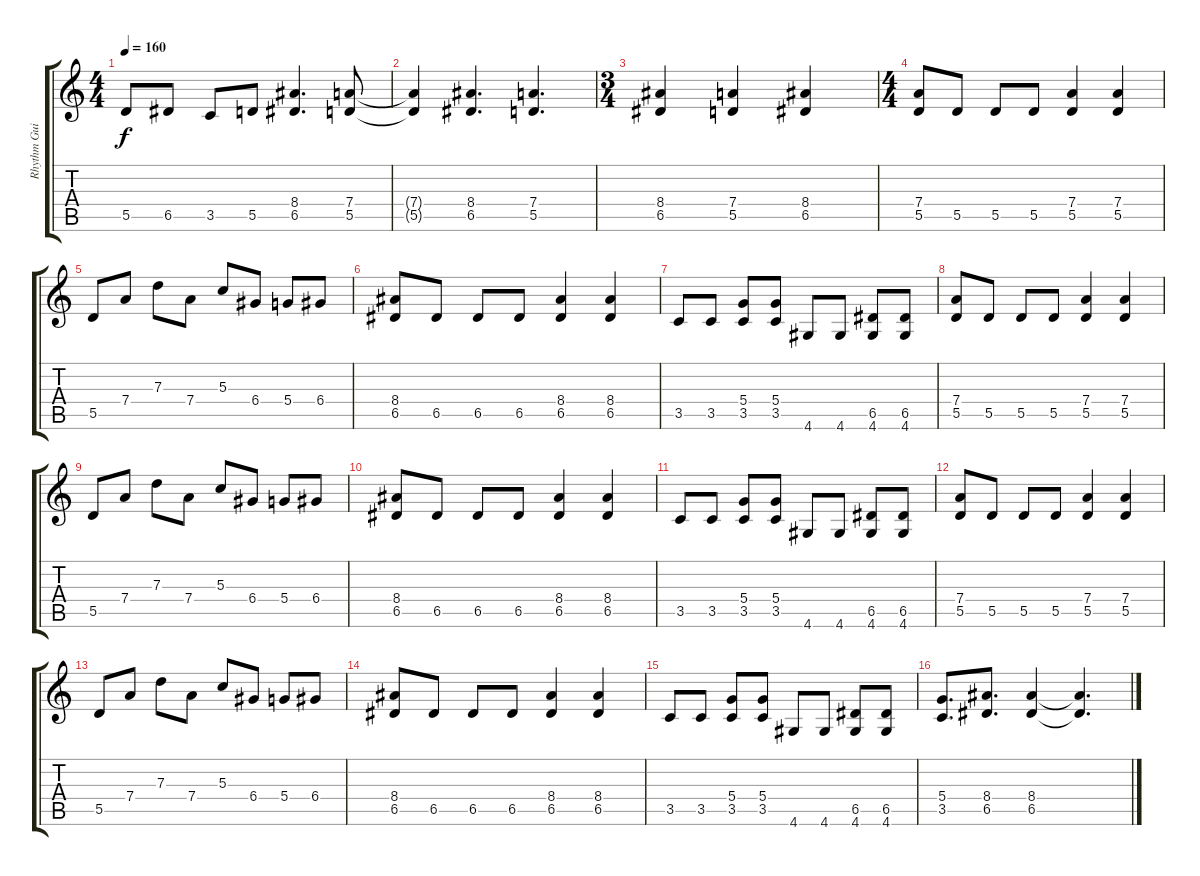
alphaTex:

\track ("Rhythm Guitar" "Rhythm Gui") {instrument distortionguitar}
\staff {score tabs}
\tuning (E4 B3 G3 D3 A2 E2) {hide}
\ts (4 4)
\tempo 160
\clef g2
\ks c
5.5.8{dy f} 6.5.8 3.5.8 5.5.8 (8.4 6.5).4{d} (7.4 5.5).8 |
(7.4{t} 5.5{t}).4 (8.4 6.5).4{d} (7.4 5.5).4{d} |
\ts (3 4)
(8.4 6.5).4 (7.4 5.5).4 (8.4 6.5).4 |
\ts (4 4)
(7.4 5.5).8 5.5.8 5.5.8 5.5.8 (7.4 5.5).4 (7.4 5.5).4 |
5.5.8 7.4.8 7.3.8 7.4.8 5.3.8 6.4.8 5.4.8 6.4.8 |
(8.4 6.5).8 6.5.8 6.5.8 6.5.8 (8.4 6.5).4 (8.4 6.5).4 |
3.5.8 3.5.8 (5.4 3.5).8 (5.4 3.5).8 4.6.8 4.6.8 (6.5 4.6).8 (6.5 4.6).8 |
(7.4 5.5).8 5.5.8 5.5.8 5.5.8 (7.4 5.5).4 (7.4 5.5).4 |
5.5.8 7.4.8 7.3.8 7.4.8 5.3.8 6.4.8 5.4.8 6.4.8 |
(8.4 6.5).8 6.5.8 6.5.8 6.5.8 (8.4 6.5).4 (8.4 6.5).4 |
3.5.8 3.5.8 (5.4 3.5).8 (5.4 3.5).8 4.6.8 4.6.8 (6.5 4.6).8 (6.5 4.6).8 |
(7.4 5.5).8 5.5.8 5.5.8 5.5.8 (7.4 5.5).4 (7.4 5.5).4 |
5.5.8 7.4.8 7.3.8 7.4.8 5.3.8 6.4.8 5.4.8 6.4.8 |
(8.4 6.5).8 6.5.8 6.5.8 6.5.8 (8.4 6.5).4 (8.4 6.5).4 |
3.5.8 3.5.8 (5.4 3.5).8 (5.4 3.5).8 4.6.8 4.6.8 (6.5 4.6).8 (6.5 4.6).8 |
(5.4 3.5).8{d} (8.4 6.5).8{d} (8.4 6.5).4 (8.4{t} 6.5{t}).4{d}
